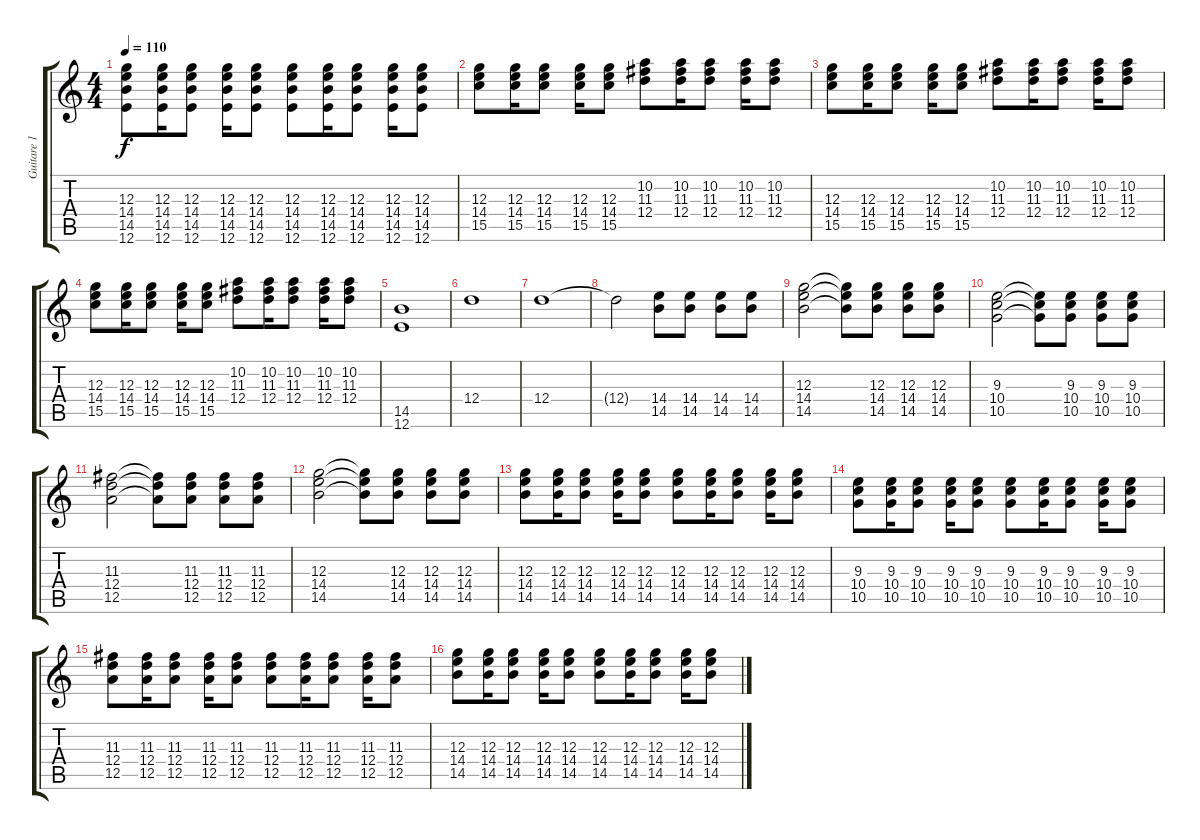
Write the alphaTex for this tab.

\track ("Guitare 1" "Guitare 1") {instrument overdrivenguitar}
\staff {score tabs}
\tuning (E4 B3 G3 D3 A2 E2) {hide}
\ts (4 4)
\tempo 110
\clef g2
\ks c
(12.3 14.4 14.5 12.6).8{dy f} (12.3 14.4 14.5 12.6).16 (12.3 14.4 14.5 12.6).8 (12.3 14.4 14.5 12.6).16 (12.3 14.4 14.5 12.6).8 (12.3 14.4 14.5 12.6).8 (12.3 14.4 14.5 12.6).16 (12.3 14.4 14.5 12.6).8 (12.3 14.4 14.5 12.6).16 (12.3 14.4 14.5 12.6).8 |
(12.3 14.4 15.5).8 (12.3 14.4 15.5).16 (12.3 14.4 15.5).8 (12.3 14.4 15.5).16 (12.3 14.4 15.5).8 (10.2 11.3 12.4).8 (10.2 11.3 12.4).16 (10.2 11.3 12.4).8 (10.2 11.3 12.4).16 (10.2 11.3 12.4).8 |
(12.3 14.4 15.5).8 (12.3 14.4 15.5).16 (12.3 14.4 15.5).8 (12.3 14.4 15.5).16 (12.3 14.4 15.5).8 (10.2 11.3 12.4).8 (10.2 11.3 12.4).16 (10.2 11.3 12.4).8 (10.2 11.3 12.4).16 (10.2 11.3 12.4).8 |
(12.3 14.4 15.5).8 (12.3 14.4 15.5).16 (12.3 14.4 15.5).8 (12.3 14.4 15.5).16 (12.3 14.4 15.5).8 (10.2 11.3 12.4).8 (10.2 11.3 12.4).16 (10.2 11.3 12.4).8 (10.2 11.3 12.4).16 (10.2 11.3 12.4).8 |
(14.5 12.6).1 |
12.4.1{volume 8} |
12.4.1 |
12.4{t}.2 (14.4 14.5).8 (14.4 14.5).8 (14.4 14.5).8 (14.4 14.5).8 |
(12.3 14.4 14.5).2 (12.3{t} 14.4{t} 14.5{t}).8 (12.3 14.4 14.5).8 (12.3 14.4 14.5).8 (12.3 14.4 14.5).8 |
(9.3 10.4 10.5).2 (9.3{t} 10.4{t} 10.5{t}).8 (9.3 10.4 10.5).8 (9.3 10.4 10.5).8 (9.3 10.4 10.5).8 |
(11.3 12.4 12.5).2 (11.3{t} 12.4{t} 12.5{t}).8 (11.3 12.4 12.5).8 (11.3 12.4 12.5).8 (11.3 12.4 12.5).8 |
(12.3 14.4 14.5).2 (12.3{t} 14.4{t} 14.5{t}).8 (12.3 14.4 14.5).8 (12.3 14.4 14.5).8 (12.3 14.4 14.5).8 |
(12.3 14.4 14.5).8 (12.3 14.4 14.5).16 (12.3 14.4 14.5).8 (12.3 14.4 14.5).16 (12.3 14.4 14.5).8 (12.3 14.4 14.5).8 (12.3 14.4 14.5).16 (12.3 14.4 14.5).8 (12.3 14.4 14.5).16 (12.3 14.4 14.5).8 |
(9.3 10.4 10.5).8 (9.3 10.4 10.5).16 (9.3 10.4 10.5).8 (9.3 10.4 10.5).16 (9.3 10.4 10.5).8 (9.3 10.4 10.5).8 (9.3 10.4 10.5).16 (9.3 10.4 10.5).8 (9.3 10.4 10.5).16 (9.3 10.4 10.5).8 |
(11.3 12.4 12.5).8 (11.3 12.4 12.5).16 (11.3 12.4 12.5).8 (11.3 12.4 12.5).16 (11.3 12.4 12.5).8 (11.3 12.4 12.5).8 (11.3 12.4 12.5).16 (11.3 12.4 12.5).8 (11.3 12.4 12.5).16 (11.3 12.4 12.5).8 |
(12.3 14.4 14.5).8 (12.3 14.4 14.5).16 (12.3 14.4 14.5).8 (12.3 14.4 14.5).16 (12.3 14.4 14.5).8 (12.3 14.4 14.5).8 (12.3 14.4 14.5).16 (12.3 14.4 14.5).8 (12.3 14.4 14.5).16 (12.3 14.4 14.5).8
